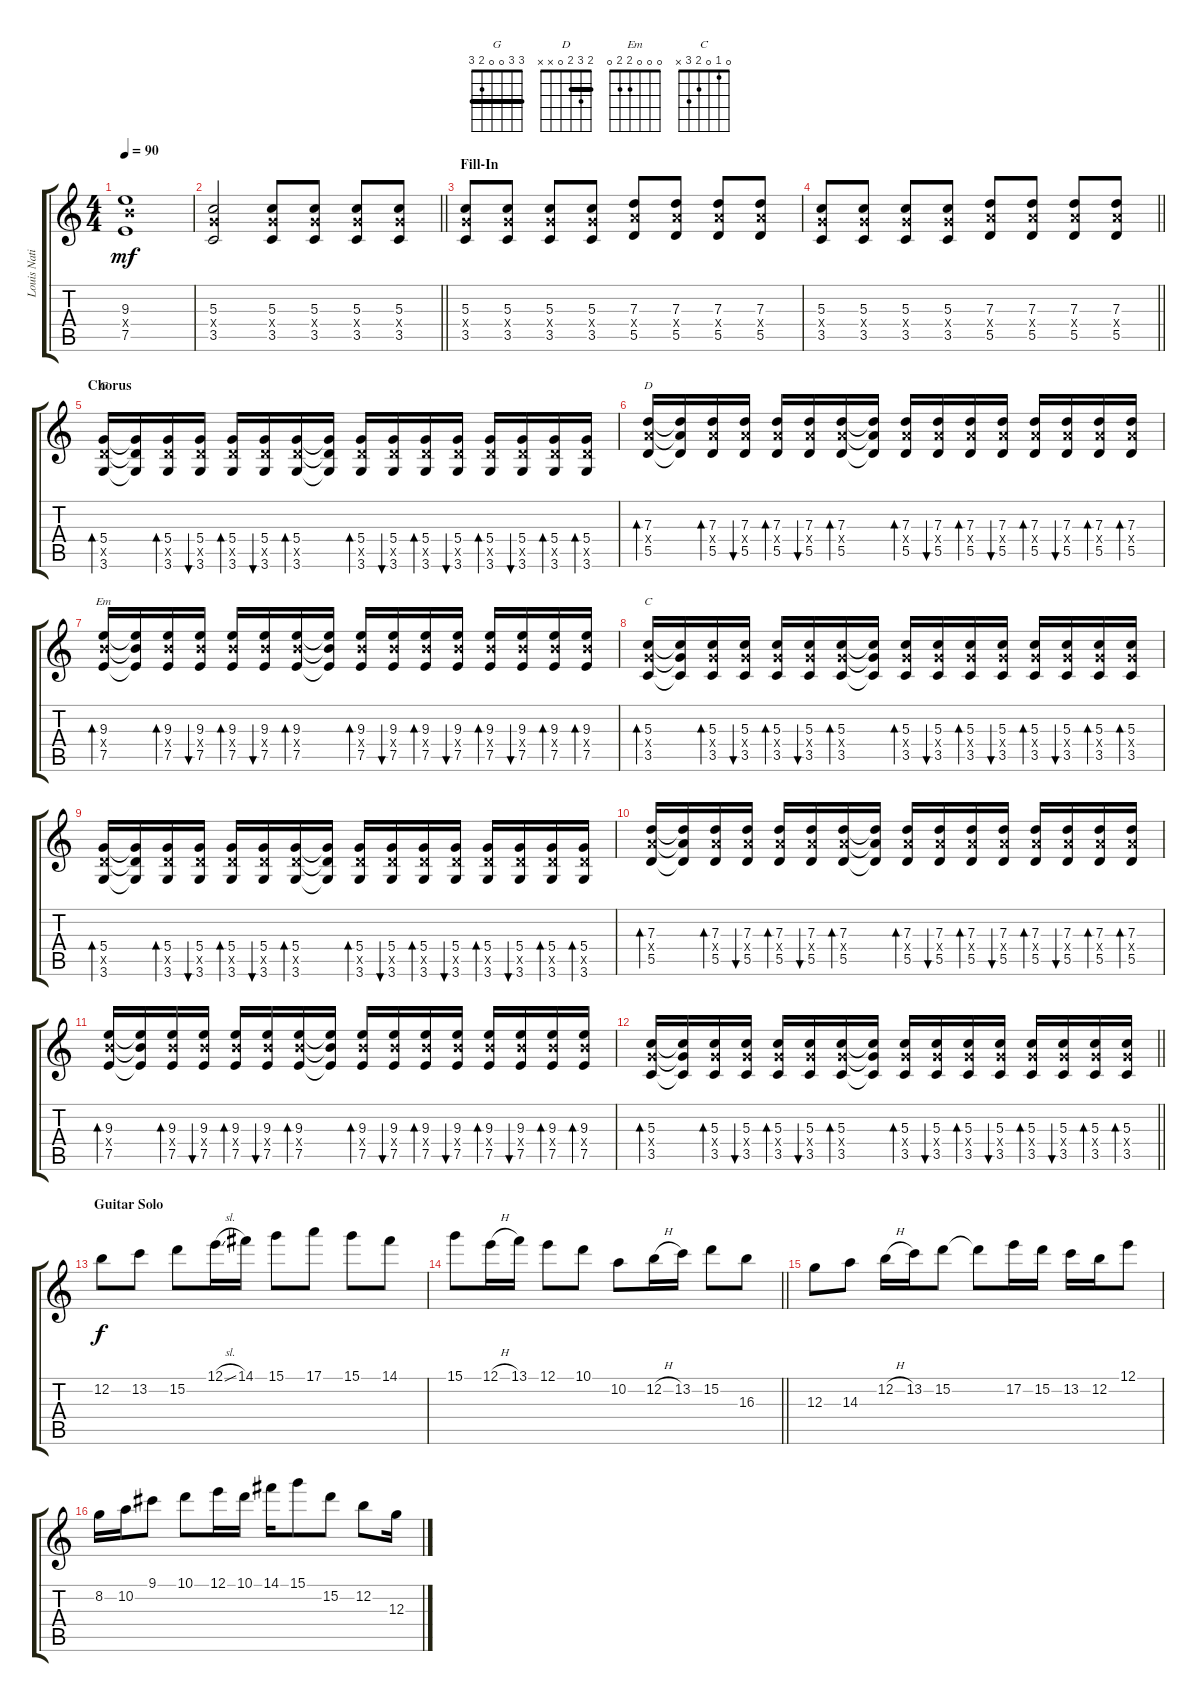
\track ("Louis Natividad's Guitar" "Louis Nati") {instrument overdrivenguitar}
\staff {score tabs}
\tuning (E4 B3 G3 D3 A2 E2) {hide}
\chord ("G" 3 3 0 0 2 3) {barre 3}
\chord ("D" 2 3 2 0 x x) {barre 2}
\chord ("Em" 0 0 0 2 2 0)
\chord ("C" 0 1 0 2 3 x)
\ts (4 4)
\tempo 90
\clef g2
\ks c
(9.3 9.4{x} 7.5).1{dy mf} |
\barLineRight lightlight
(5.3 5.4{x} 3.5).2 (5.3 5.4{x} 3.5).8 (5.3 5.4{x} 3.5).8 (5.3 5.4{x} 3.5).8 (5.3 5.4{x} 3.5).8 |
\section ("" "Fill-In")
(5.3 5.4{x} 3.5).8 (5.3 5.4{x} 3.5).8 (5.3 5.4{x} 3.5).8 (5.3 5.4{x} 3.5).8 (7.3 7.4{x} 5.5).8 (7.3 7.4{x} 5.5).8 (7.3 7.4{x} 5.5).8 (7.3 7.4{x} 5.5).8 |
\barLineRight lightlight
(5.3 5.4{x} 3.5).8 (5.3 5.4{x} 3.5).8 (5.3 5.4{x} 3.5).8 (5.3 5.4{x} 3.5).8 (7.3 7.4{x} 5.5).8 (7.3 7.4{x} 5.5).8 (7.3 7.4{x} 5.5).8 (7.3 7.4{x} 5.5).8 |
\section ("" "Chorus")
(5.4 5.5{x} 3.6).16{bd 30 ch "G"} (5.4{t} 5.5{t} 3.6{t}).16 (5.4 5.5{x} 3.6).16{bd 30} (5.4 5.5{x} 3.6).16{bu 30} (5.4 5.5{x} 3.6).16{bd 30} (5.4 5.5{x} 3.6).16{bu 30} (5.4 5.5{x} 3.6).16{bd 30} (5.4{t} 5.5{t} 3.6{t}).16 (5.4 5.5{x} 3.6).16{bd 30} (5.4 5.5{x} 3.6).16{bu 30} (5.4 5.5{x} 3.6).16{bd 30} (5.4 5.5{x} 3.6).16{bu 30} (5.4 5.5{x} 3.6).16{bd 30} (5.4 5.5{x} 3.6).16{bu 30} (5.4 5.5{x} 3.6).16{bd 30} (5.4 5.5{x} 3.6).16{bd 30} |
(7.3 7.4{x} 5.5).16{bd 30 ch "D"} (7.3{t} 7.4{t} 5.5{t}).16 (7.3 7.4{x} 5.5).16{bd 30} (7.3 7.4{x} 5.5).16{bu 30} (7.3 7.4{x} 5.5).16{bd 30} (7.3 7.4{x} 5.5).16{bu 30} (7.3 7.4{x} 5.5).16{bd 30} (7.3{t} 7.4{t} 5.5{t}).16 (7.3 7.4{x} 5.5).16{bd 30} (7.3 7.4{x} 5.5).16{bu 30} (7.3 7.4{x} 5.5).16{bd 30} (7.3 7.4{x} 5.5).16{bu 30} (7.3 7.4{x} 5.5).16{bd 30} (7.3 7.4{x} 5.5).16{bu 30} (7.3 7.4{x} 5.5).16{bd 30} (7.3 7.4{x} 5.5).16{bd 30} |
(9.3 9.4{x} 7.5).16{bd 30 ch "Em"} (9.3{t} 9.4{t} 7.5{t}).16 (9.3 9.4{x} 7.5).16{bd 30} (9.3 9.4{x} 7.5).16{bu 30} (9.3 9.4{x} 7.5).16{bd 30} (9.3 9.4{x} 7.5).16{bu 30} (9.3 9.4{x} 7.5).16{bd 30} (9.3{t} 9.4{t} 7.5{t}).16 (9.3 9.4{x} 7.5).16{bd 30} (9.3 9.4{x} 7.5).16{bu 30} (9.3 9.4{x} 7.5).16{bd 30} (9.3 9.4{x} 7.5).16{bu 30} (9.3 9.4{x} 7.5).16{bd 30} (9.3 9.4{x} 7.5).16{bu 30} (9.3 9.4{x} 7.5).16{bd 30} (9.3 9.4{x} 7.5).16{bd 30} |
(5.3 5.4{x} 3.5).16{bd 30 ch "C"} (5.3{t} 5.4{t} 3.5{t}).16 (5.3 5.4{x} 3.5).16{bd 30} (5.3 5.4{x} 3.5).16{bu 30} (5.3 5.4{x} 3.5).16{bd 30} (5.3 5.4{x} 3.5).16{bu 30} (5.3 5.4{x} 3.5).16{bd 30} (5.3{t} 5.4{t} 3.5{t}).16 (5.3 5.4{x} 3.5).16{bd 30} (5.3 5.4{x} 3.5).16{bu 30} (5.3 5.4{x} 3.5).16{bd 30} (5.3 5.4{x} 3.5).16{bu 30} (5.3 5.4{x} 3.5).16{bd 30} (5.3 5.4{x} 3.5).16{bu 30} (5.3 5.4{x} 3.5).16{bd 30} (5.3 5.4{x} 3.5).16{bd 30} |
(5.4 5.5{x} 3.6).16{bd 30} (5.4{t} 5.5{t} 3.6{t}).16 (5.4 5.5{x} 3.6).16{bd 30} (5.4 5.5{x} 3.6).16{bu 30} (5.4 5.5{x} 3.6).16{bd 30} (5.4 5.5{x} 3.6).16{bu 30} (5.4 5.5{x} 3.6).16{bd 30} (5.4{t} 5.5{t} 3.6{t}).16 (5.4 5.5{x} 3.6).16{bd 30} (5.4 5.5{x} 3.6).16{bu 30} (5.4 5.5{x} 3.6).16{bd 30} (5.4 5.5{x} 3.6).16{bu 30} (5.4 5.5{x} 3.6).16{bd 30} (5.4 5.5{x} 3.6).16{bu 30} (5.4 5.5{x} 3.6).16{bd 30} (5.4 5.5{x} 3.6).16{bd 30} |
(7.3 7.4{x} 5.5).16{bd 30} (7.3{t} 7.4{t} 5.5{t}).16 (7.3 7.4{x} 5.5).16{bd 30} (7.3 7.4{x} 5.5).16{bu 30} (7.3 7.4{x} 5.5).16{bd 30} (7.3 7.4{x} 5.5).16{bu 30} (7.3 7.4{x} 5.5).16{bd 30} (7.3{t} 7.4{t} 5.5{t}).16 (7.3 7.4{x} 5.5).16{bd 30} (7.3 7.4{x} 5.5).16{bu 30} (7.3 7.4{x} 5.5).16{bd 30} (7.3 7.4{x} 5.5).16{bu 30} (7.3 7.4{x} 5.5).16{bd 30} (7.3 7.4{x} 5.5).16{bu 30} (7.3 7.4{x} 5.5).16{bd 30} (7.3 7.4{x} 5.5).16{bd 30} |
(9.3 9.4{x} 7.5).16{bd 30} (9.3{t} 9.4{t} 7.5{t}).16 (9.3 9.4{x} 7.5).16{bd 30} (9.3 9.4{x} 7.5).16{bu 30} (9.3 9.4{x} 7.5).16{bd 30} (9.3 9.4{x} 7.5).16{bu 30} (9.3 9.4{x} 7.5).16{bd 30} (9.3{t} 9.4{t} 7.5{t}).16 (9.3 9.4{x} 7.5).16{bd 30} (9.3 9.4{x} 7.5).16{bu 30} (9.3 9.4{x} 7.5).16{bd 30} (9.3 9.4{x} 7.5).16{bu 30} (9.3 9.4{x} 7.5).16{bd 30} (9.3 9.4{x} 7.5).16{bu 30} (9.3 9.4{x} 7.5).16{bd 30} (9.3 9.4{x} 7.5).16{bd 30} |
\barLineRight lightlight
(5.3 5.4{x} 3.5).16{bd 30} (5.3{t} 5.4{t} 3.5{t}).16 (5.3 5.4{x} 3.5).16{bd 30} (5.3 5.4{x} 3.5).16{bu 30} (5.3 5.4{x} 3.5).16{bd 30} (5.3 5.4{x} 3.5).16{bu 30} (5.3 5.4{x} 3.5).16{bd 30} (5.3{t} 5.4{t} 3.5{t}).16 (5.3 5.4{x} 3.5).16{bd 30} (5.3 5.4{x} 3.5).16{bu 30} (5.3 5.4{x} 3.5).16{bd 30} (5.3 5.4{x} 3.5).16{bu 30} (5.3 5.4{x} 3.5).16{bd 30} (5.3 5.4{x} 3.5).16{bu 30} (5.3 5.4{x} 3.5).16{bd 30} (5.3 5.4{x} 3.5).16{bd 30} |
\section ("" "Guitar Solo")
12.2.8{dy f} 13.2.8 15.2.8 12.1{sl}.16 14.1.16 15.1.8 17.1.8 15.1.8 14.1.8 |
\barLineRight lightlight
15.1.8 12.1{h}.16 13.1.16 12.1.8 10.1.8 10.2.8 12.2{h}.16 13.2.16 15.2.8 16.3.8 |
12.3.8 14.3.8 12.2{h}.16 13.2.16 15.2.8 15.2{t}.8 17.2.16 15.2.16 13.2.16 12.2.16 12.1.8 |
8.2.16 10.2.16 9.1.8 10.1.8 12.1.16 10.1.16 14.1.16 15.1.8 15.2.8 12.2.8 12.3.16
